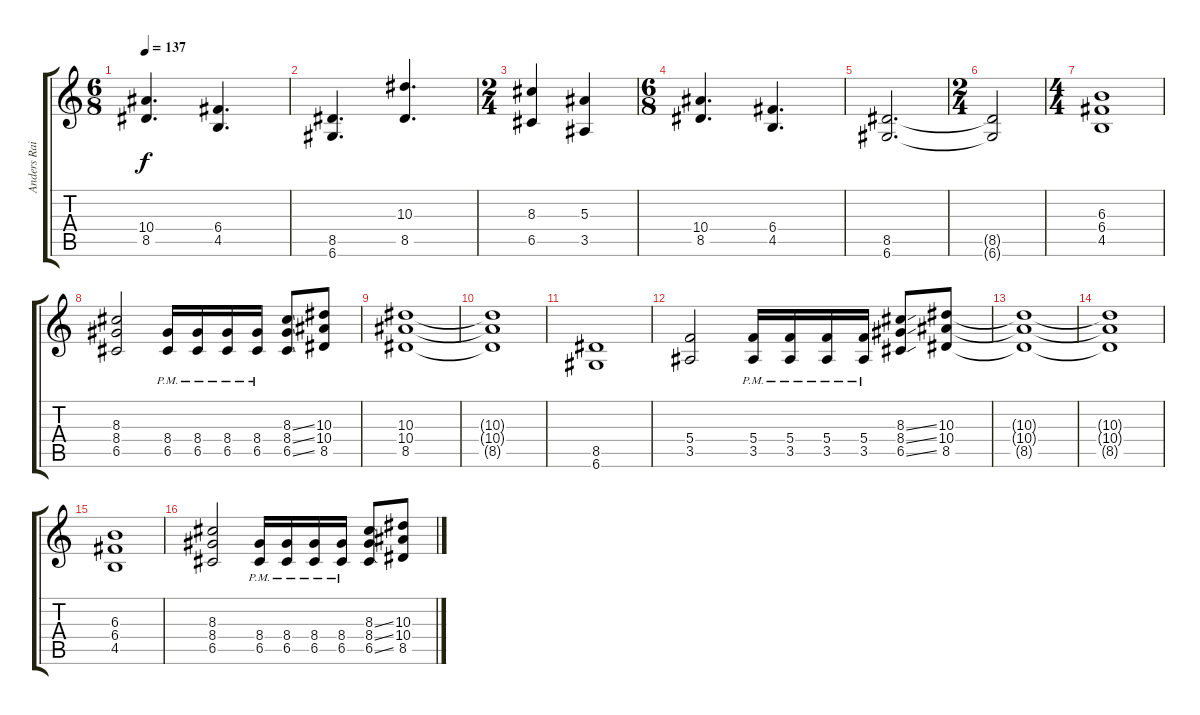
\track ("Anders Rain" "Anders Rai") {instrument overdrivenguitar}
\staff {score tabs}
\tuning (D4 A3 F3 C3 G2 D2) {hide}
\ts (6 8)
\tempo 137
\clef g2
\ks c
(10.4 8.5).4{d dy f} (6.4 4.5).4{d} |
(8.5 6.6).4{d} (10.3 8.5).4{d} |
\ts (2 4)
(8.3 6.5).4 (5.3 3.5).4 |
\ts (6 8)
(10.4 8.5).4{d} (6.4 4.5).4{d} |
(8.5 6.6).2{d} |
\ts (2 4)
(8.5{t} 6.6{t}).2 |
\ts (4 4)
(6.3 6.4 4.5).1 |
(8.3 8.4 6.5).2 (8.4{pm} 6.5{pm}).16 (8.4{pm} 6.5{pm}).16 (8.4{pm} 6.5{pm}).16 (8.4{pm} 6.5{pm}).16 (8.3{ss} 8.4{ss} 6.5{ss}).8 (10.3 10.4 8.5).8 |
(10.3 10.4 8.5).1 |
(10.3{t} 10.4{t} 8.5{t}).1 |
(8.5 6.6).1 |
(5.4 3.5).2 (5.4 3.5{pm}).16 (5.4 3.5{pm}).16 (5.4 3.5{pm}).16 (5.4 3.5{pm}).16 (8.3{ss} 8.4{ss} 6.5{ss}).8 (10.3 10.4 8.5).8 |
(10.3{t} 10.4{t} 8.5{t}).1 |
(10.3{t} 10.4{t} 8.5{t}).1 |
(6.3 6.4 4.5).1 |
(8.3 8.4 6.5).2 (8.4{pm} 6.5{pm}).16 (8.4{pm} 6.5{pm}).16 (8.4{pm} 6.5{pm}).16 (8.4{pm} 6.5{pm}).16 (8.3{ss} 8.4{ss} 6.5{ss}).8 (10.3 10.4 8.5).8
